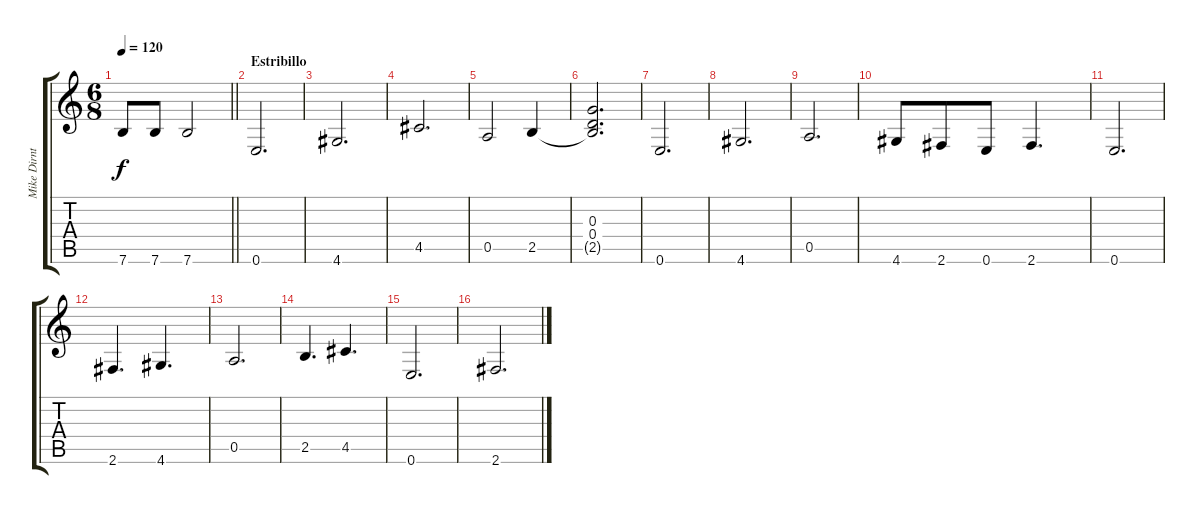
\track ("Mike Dirnt Bass" "Mike Dirnt") {instrument electricbasspick}
\staff {score tabs}
\tuning (E4 B3 G3 D3 A2 E2) {hide}
\ts (6 8)
\tempo 120
\clef g2
\barLineRight lightlight
\ks c
7.6.8{dy f} 7.6.8 7.6.2 |
\section ("" "Estribillo")
0.6.2{d} |
4.6.2{d} |
4.5.2{d} |
0.5.2 2.5.4 |
(0.3 0.4 2.5{t}).2{d} |
0.6.2{d} |
4.6.2{d} |
0.5.2{d} |
4.6.8 2.6.8 0.6.8 2.6.4{d} |
0.6.2{d} |
2.6.4{d} 4.6.4{d} |
0.5.2{d} |
2.5.4{d} 4.5.4{d} |
0.6.2{d} |
2.6.2{d}
